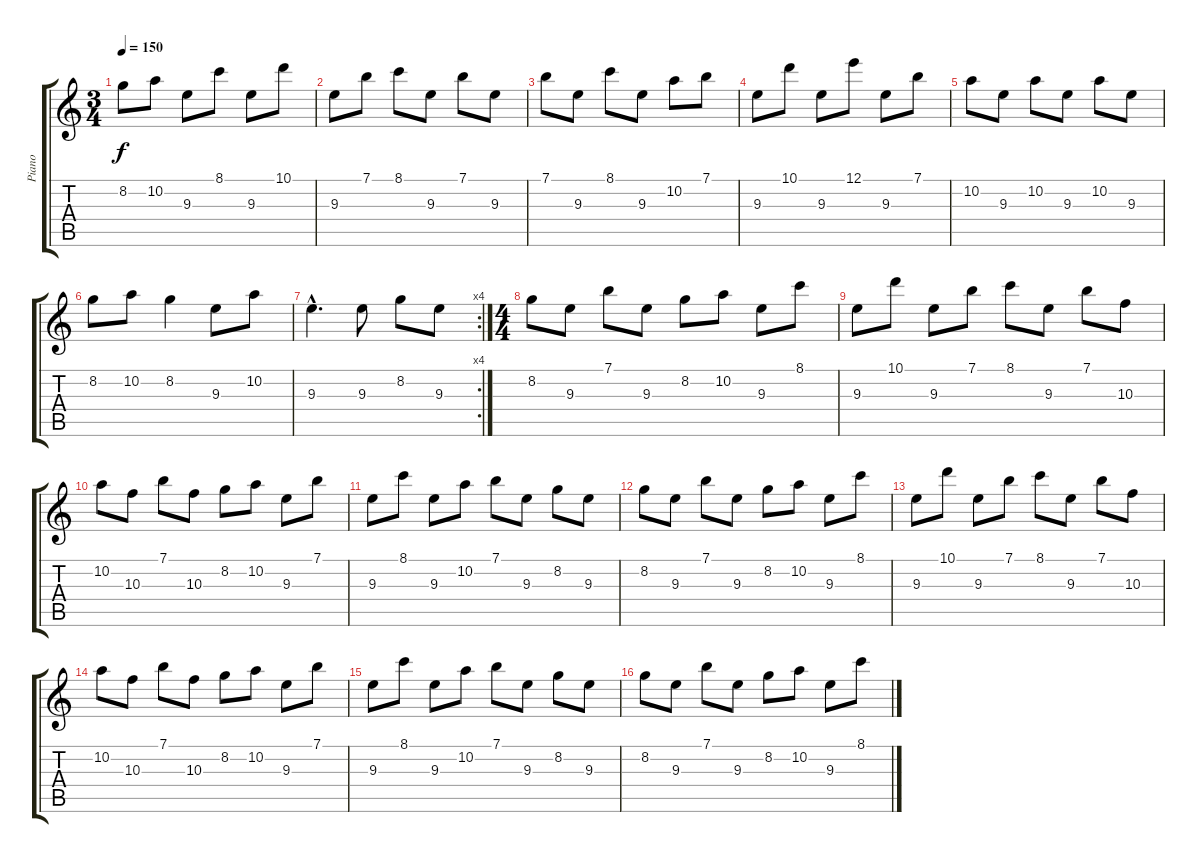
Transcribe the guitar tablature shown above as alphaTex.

\track ("Piano" "Piano") {instrument acousticgrandpiano}
\staff {score tabs}
\tuning (E5 B4 G4 D4 A3 E3) {hide}
\ts (3 4)
\tempo 150
\clef g2
\ks c
8.2.8{dy f} 10.2.8 9.3.8 8.1.8 9.3.8 10.1.8 |
9.3.8 7.1.8 8.1.8 9.3.8 7.1.8 9.3.8 |
7.1.8 9.3.8 8.1.8 9.3.8 10.2.8 7.1.8 |
9.3.8 10.1.8 9.3.8 12.1.8 9.3.8 7.1.8 |
10.2.8 9.3.8 10.2.8 9.3.8 10.2.8 9.3.8 |
8.2.8 10.2.8 8.2.4 9.3.8 10.2.8 |
\rc 4
9.3{hac}.4{d} 9.3.8 8.2.8 9.3.8 |
\ts (4 4)
8.2.8 9.3.8 7.1.8 9.3.8 8.2.8 10.2.8 9.3.8 8.1.8 |
9.3.8 10.1.8 9.3.8 7.1.8 8.1.8 9.3.8 7.1.8 10.3.8 |
10.2.8 10.3.8 7.1.8 10.3.8 8.2.8 10.2.8 9.3.8 7.1.8 |
9.3.8 8.1.8 9.3.8 10.2.8 7.1.8 9.3.8 8.2.8 9.3.8 |
8.2.8 9.3.8 7.1.8 9.3.8 8.2.8 10.2.8 9.3.8 8.1.8 |
9.3.8 10.1.8 9.3.8 7.1.8 8.1.8 9.3.8 7.1.8 10.3.8 |
10.2.8 10.3.8 7.1.8 10.3.8 8.2.8 10.2.8 9.3.8 7.1.8 |
9.3.8 8.1.8 9.3.8 10.2.8 7.1.8 9.3.8 8.2.8 9.3.8 |
8.2.8 9.3.8 7.1.8 9.3.8 8.2.8 10.2.8 9.3.8 8.1.8
